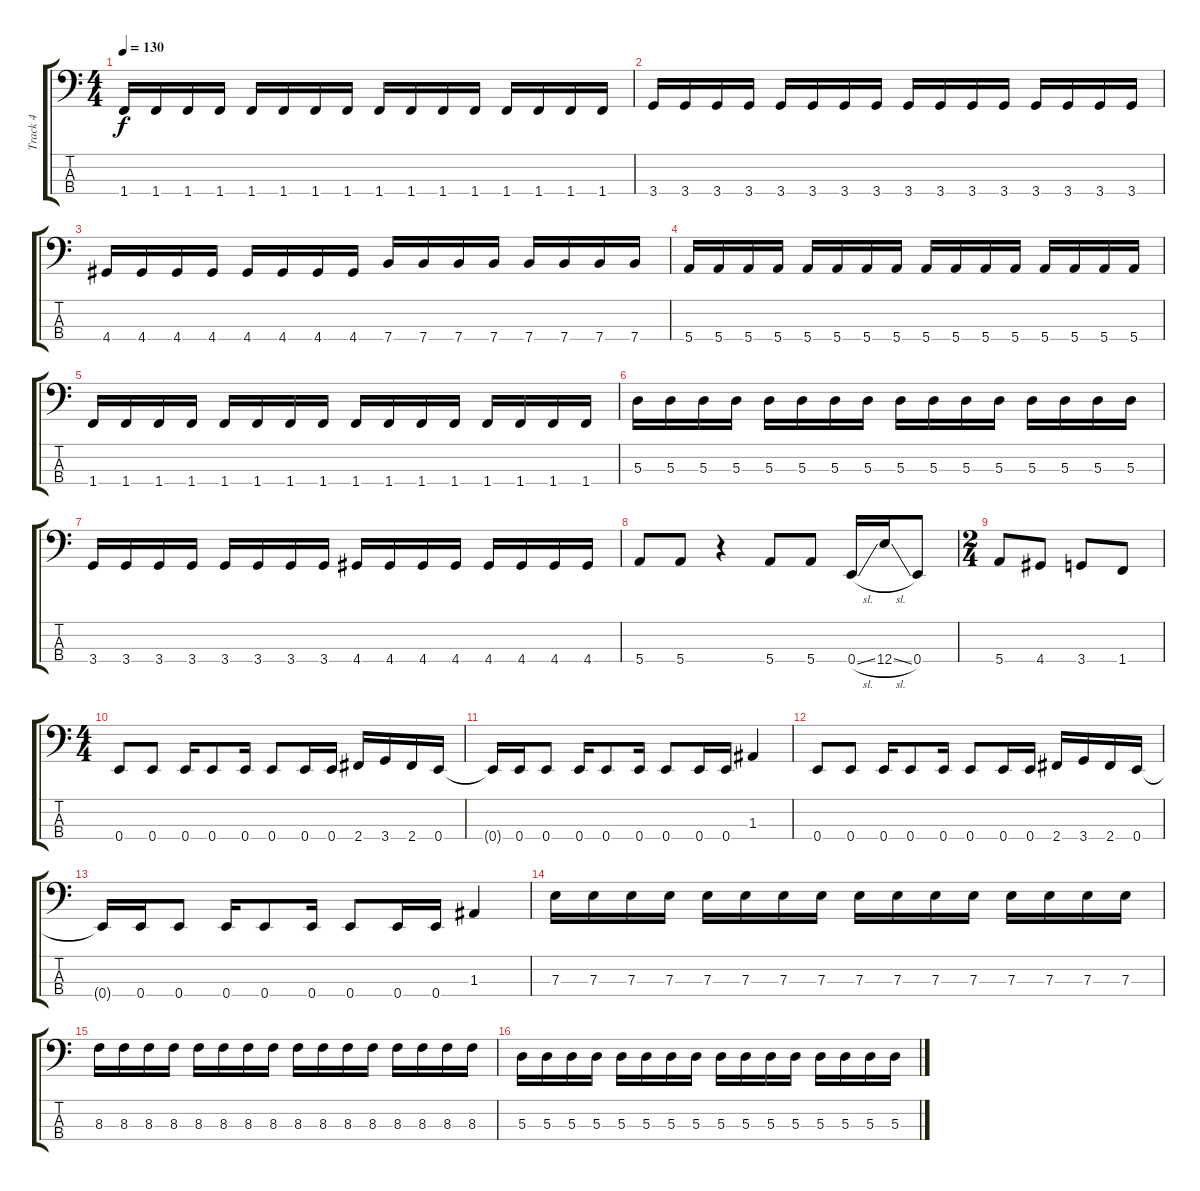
\track ("Track 4" "Track 4") {instrument electricbassfinger}
\staff {score tabs}
\tuning (G2 D2 A1 E1) {hide}
\ts (4 4)
\tempo 130
\clef f4
\ks c
1.4.16{dy f} 1.4.16 1.4.16 1.4.16 1.4.16 1.4.16 1.4.16 1.4.16 1.4.16 1.4.16 1.4.16 1.4.16 1.4.16 1.4.16 1.4.16 1.4.16 |
3.4.16 3.4.16 3.4.16 3.4.16 3.4.16 3.4.16 3.4.16 3.4.16 3.4.16 3.4.16 3.4.16 3.4.16 3.4.16 3.4.16 3.4.16 3.4.16 |
4.4.16 4.4.16 4.4.16 4.4.16 4.4.16 4.4.16 4.4.16 4.4.16 7.4.16 7.4.16 7.4.16 7.4.16 7.4.16 7.4.16 7.4.16 7.4.16 |
5.4.16 5.4.16 5.4.16 5.4.16 5.4.16 5.4.16 5.4.16 5.4.16 5.4.16 5.4.16 5.4.16 5.4.16 5.4.16 5.4.16 5.4.16 5.4.16 |
1.4.16 1.4.16 1.4.16 1.4.16 1.4.16 1.4.16 1.4.16 1.4.16 1.4.16 1.4.16 1.4.16 1.4.16 1.4.16 1.4.16 1.4.16 1.4.16 |
5.3.16 5.3.16 5.3.16 5.3.16 5.3.16 5.3.16 5.3.16 5.3.16 5.3.16 5.3.16 5.3.16 5.3.16 5.3.16 5.3.16 5.3.16 5.3.16 |
3.4.16 3.4.16 3.4.16 3.4.16 3.4.16 3.4.16 3.4.16 3.4.16 4.4.16 4.4.16 4.4.16 4.4.16 4.4.16 4.4.16 4.4.16 4.4.16 |
5.4.8 5.4.8 r.4 5.4.8 5.4.8 0.4{sl}.16 12.4{sl}.16 0.4.8 |
\ts (2 4)
5.4.8 4.4.8 3.4.8 1.4.8 |
\ts (4 4)
0.4.8 0.4.8 0.4.16 0.4.8 0.4.16 0.4.8 0.4.16 0.4.16 2.4.16 3.4.16 2.4.16 0.4.16 |
0.4{t}.16 0.4.16 0.4.8 0.4.16 0.4.8 0.4.16 0.4.8 0.4.16 0.4.16 1.3.4 |
0.4.8 0.4.8 0.4.16 0.4.8 0.4.16 0.4.8 0.4.16 0.4.16 2.4.16 3.4.16 2.4.16 0.4.16 |
0.4{t}.16 0.4.16 0.4.8 0.4.16 0.4.8 0.4.16 0.4.8 0.4.16 0.4.16 1.3.4 |
7.3.16 7.3.16 7.3.16 7.3.16 7.3.16 7.3.16 7.3.16 7.3.16 7.3.16 7.3.16 7.3.16 7.3.16 7.3.16 7.3.16 7.3.16 7.3.16 |
8.3.16 8.3.16 8.3.16 8.3.16 8.3.16 8.3.16 8.3.16 8.3.16 8.3.16 8.3.16 8.3.16 8.3.16 8.3.16 8.3.16 8.3.16 8.3.16 |
5.3.16 5.3.16 5.3.16 5.3.16 5.3.16 5.3.16 5.3.16 5.3.16 5.3.16 5.3.16 5.3.16 5.3.16 5.3.16 5.3.16 5.3.16 5.3.16
